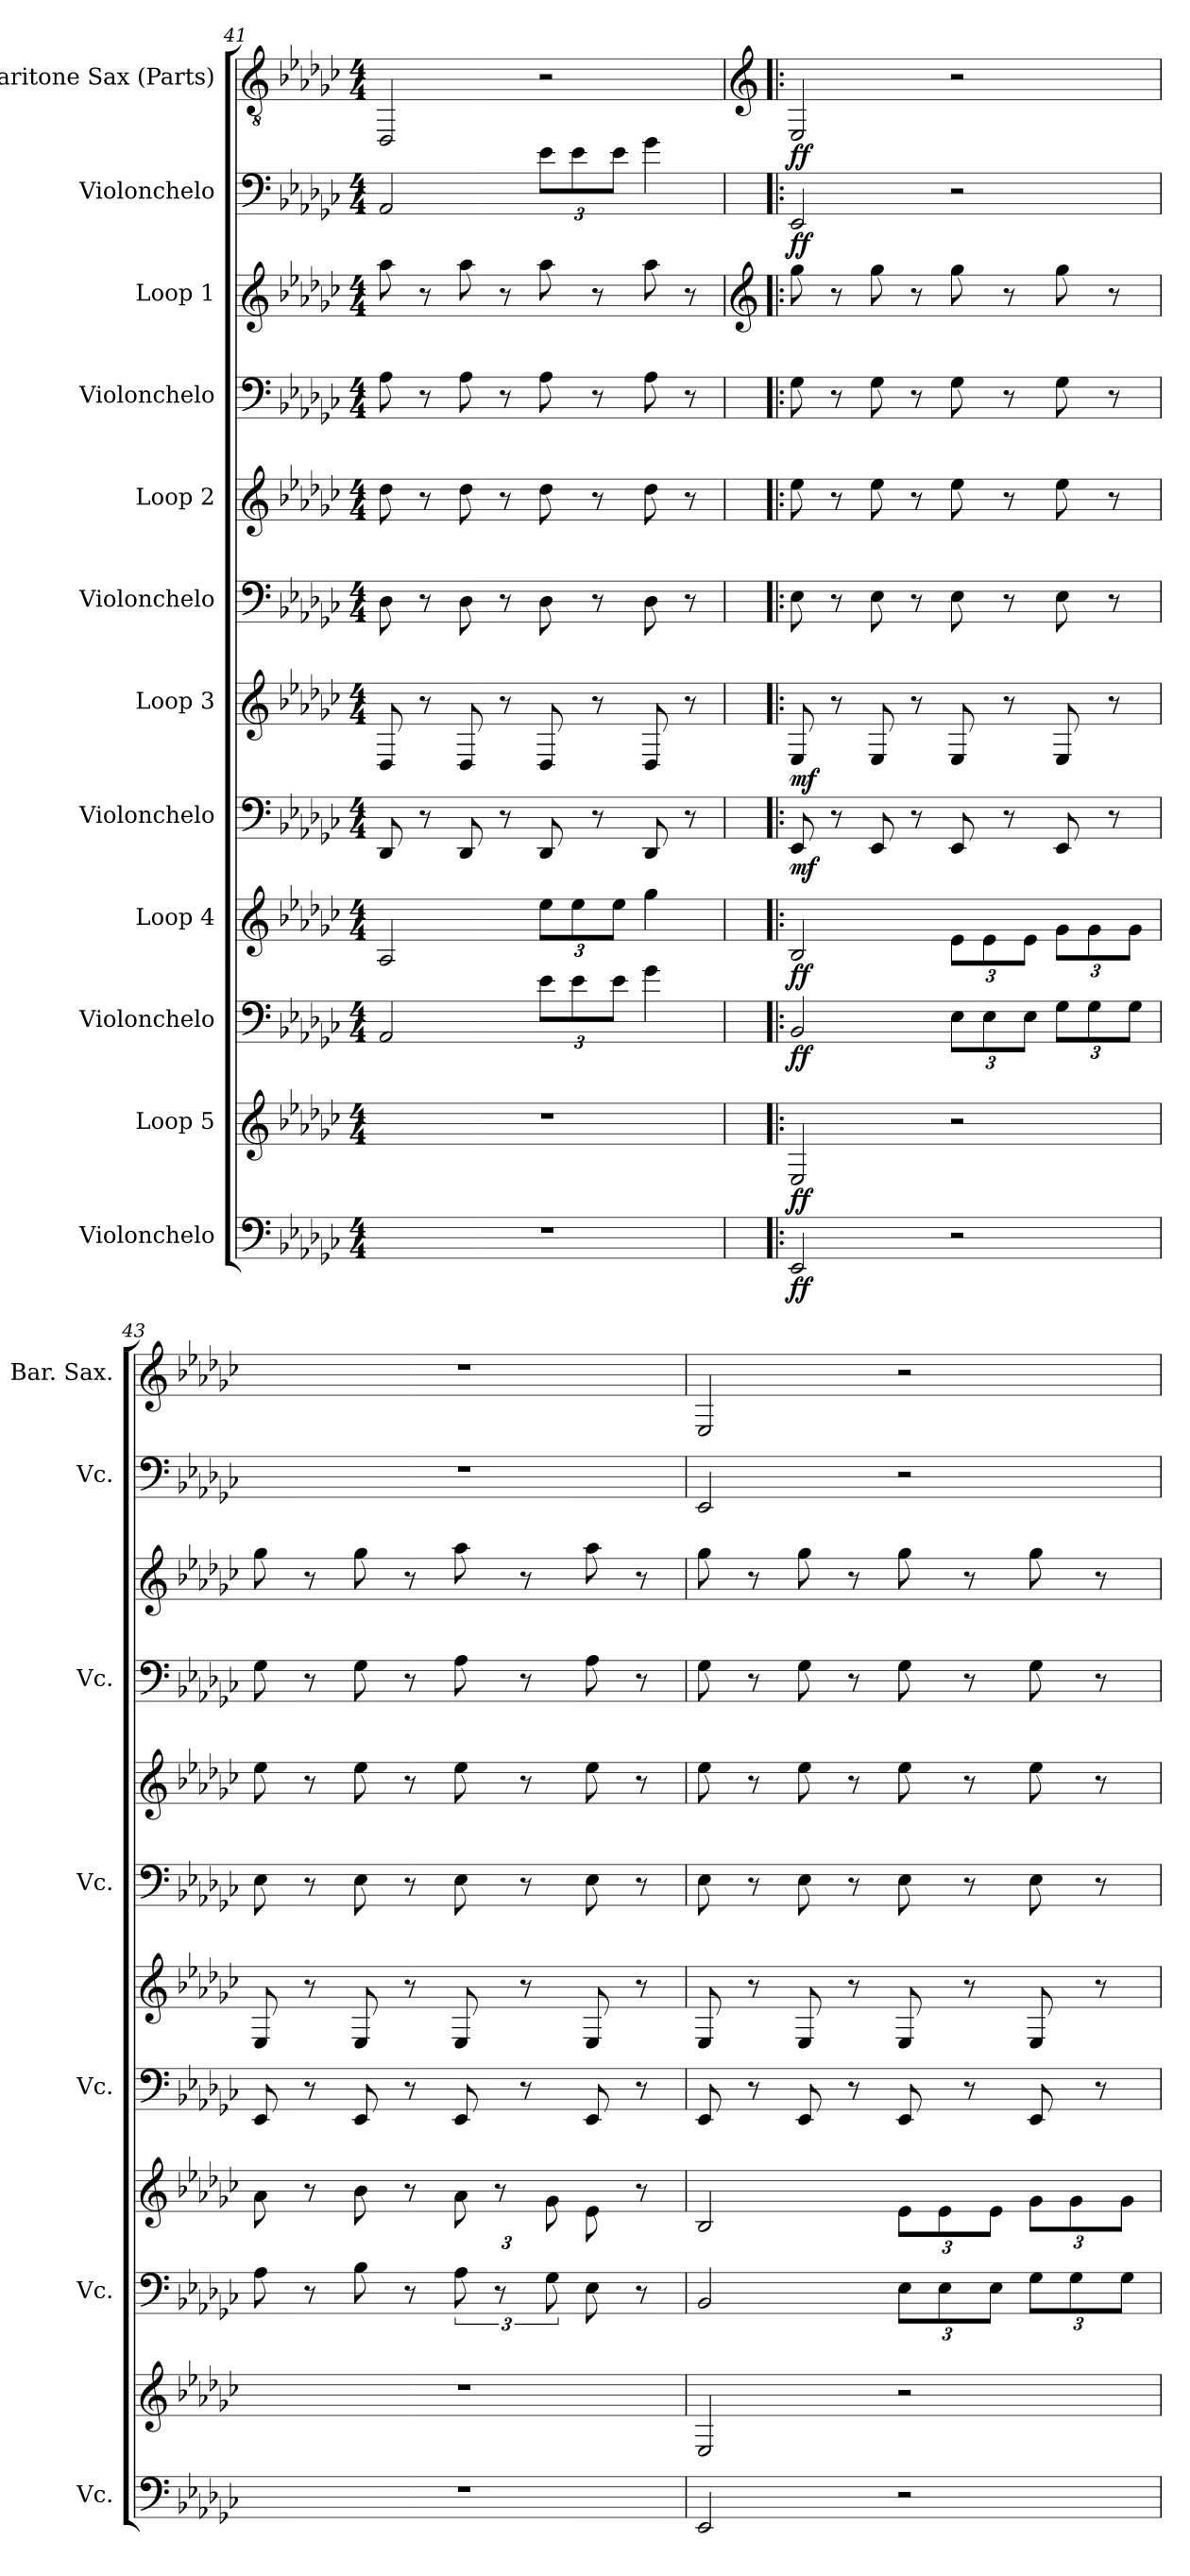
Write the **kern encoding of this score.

**kern	**dynam	**kern	**dynam	**kern	**dynam	**kern	**dynam	**kern	**dynam	**kern	**dynam	**kern	**kern	**kern	**kern	**kern	**dynam	**kern	**dynam
*part12	*part12	*part11	*part11	*part10	*part10	*part9	*part9	*part8	*part8	*part7	*part7	*part6	*part5	*part4	*part3	*part2	*part2	*part1	*part1
*staff12	*staff12	*staff11	*staff11	*staff10	*staff10	*staff9	*staff9	*staff8	*staff8	*staff7	*staff7	*staff6	*staff5	*staff4	*staff3	*staff2	*staff2	*staff1	*staff1
*I"Violonchelo	*	*I"Loop 5	*	*I"Violonchelo	*	*I"Loop 4	*	*I"Violonchelo	*	*I"Loop 3	*	*I"Violonchelo	*I"Loop 2	*I"Violonchelo	*I"Loop 1	*I"Violonchelo	*	*I"Baritone Sax (Parts)	*
*I'Vc.	*	*	*	*I'Vc.	*	*	*	*I'Vc.	*	*	*	*I'Vc.	*	*I'Vc.	*	*I'Vc.	*	*I'Bar. Sax.	*
!!LO:PB:g=z
*clefF4	*	*clefG2	*	*clefF4	*	*clefG2	*	*clefF4	*	*clefG2	*	*clefF4	*clefG2	*clefF4	*clefG2	*clefF4	*	*clefGv2	*
*	*	*ITrd19c33	*	*	*	*ITrd12c21	*	*	*	*ITrd12c21	*	*	*ITrd12c21	*	*ITrd12c21	*	*	*ITrd12c21	*
*k[b-e-a-d-g-c-]	*	*k[b-e-a-d-g-c-]	*	*k[b-e-a-d-g-c-]	*	*k[b-e-a-d-g-c-]	*	*k[b-e-a-d-g-c-]	*	*k[b-e-a-d-g-c-]	*	*k[b-e-a-d-g-c-]	*k[b-e-a-d-g-c-]	*k[b-e-a-d-g-c-]	*k[b-e-a-d-g-c-]	*k[b-e-a-d-g-c-]	*	*k[b-e-a-d-g-c-]	*
*M4/4	*	*M4/4	*	*M4/4	*	*M4/4	*	*M4/4	*	*M4/4	*	*M4/4	*M4/4	*M4/4	*M4/4	*M4/4	*	*M4/4	*
=41	=41	=41	=41	=41	=41	=41	=41	=41	=41	=41	=41	=41	=41	=41	=41	=41	=41	=41	=41
1r	.	1r	.	2AA-/	.	2AA-/	.	8DD-/	.	8DD-/	.	8D-\	8d-\	8A-\	8a-\	2AA-/	.	2DDD-/	.
.	.	.	.	.	.	.	.	8r	.	8r	.	8r	8r	8r	8r	.	.	.	.
.	.	.	.	.	.	.	.	8DD-/	.	8DD-/	.	8D-\	8d-\	8A-\	8a-\	.	.	.	.
.	.	.	.	.	.	.	.	8r	.	8r	.	8r	8r	8r	8r	.	.	.	.
*	*	*	*	*Xbrackettup	*	*Xbrackettup	*	*	*	*	*	*	*	*	*	*Xbrackettup	*	*	*
.	.	.	.	12e-\L	.	12e-\L	.	8DD-/	.	8DD-/	.	8D-\	8d-\	8A-\	8a-\	12e-\L	.	2r	.
.	.	.	.	12e-\	.	12e-\	.	.	.	.	.	.	.	.	.	12e-\	.	.	.
.	.	.	.	.	.	.	.	8r	.	8r	.	8r	8r	8r	8r	.	.	.	.
.	.	.	.	12e-\J	.	12e-\J	.	.	.	.	.	.	.	.	.	12e-\J	.	.	.
.	.	.	.	4g-\	.	4g-\	.	8DD-/	.	8DD-/	.	8D-\	8d-\	8A-\	8a-\	4g-\	.	.	.
.	.	.	.	.	.	.	.	8r	.	8r	.	8r	8r	8r	8r	.	.	.	.
=42!|:	=42!|:	=42!|:	=42!|:	=42!|:	=42!|:	=42!|:	=42!|:	=42!|:	=42!|:	=42!|:	=42!|:	=42!|:	=42!|:	=42!|:	=42!|:	=42!|:	=42!|:	=42!|:	=42!|:
*	*	*	*	*	*	*	*	*	*	*	*	*	*	*	*clefG2	*	*	*clefG2	*
!	!LO:DY:b	!	!LO:DY:b	!	!LO:DY:b	!	!LO:DY:b	!	!LO:DY:b	!	!LO:DY:b	!	!	!	!	!	!LO:DY:b	!	!LO:DY:b
2EE-/	ff	2EEE-/	ff	2BB-/	ff	2BB-/	ff	8EE-/	mf	8EE-/	mf	8E-\	8e-\	8G-\	8g-\	2EE-/	ff	2EE-/	ff
.	.	.	.	.	.	.	.	8r	.	8r	.	8r	8r	8r	8r	.	.	.	.
.	.	.	.	.	.	.	.	8EE-/	.	8EE-/	.	8E-\	8e-\	8G-\	8g-\	.	.	.	.
.	.	.	.	.	.	.	.	8r	.	8r	.	8r	8r	8r	8r	.	.	.	.
2r	.	2r	.	12E-\L	.	12E-\L	.	8EE-/	.	8EE-/	.	8E-\	8e-\	8G-\	8g-\	2r	.	2r	.
.	.	.	.	12E-\	.	12E-\	.	.	.	.	.	.	.	.	.	.	.	.	.
.	.	.	.	.	.	.	.	8r	.	8r	.	8r	8r	8r	8r	.	.	.	.
.	.	.	.	12E-\J	.	12E-\J	.	.	.	.	.	.	.	.	.	.	.	.	.
.	.	.	.	12G-\L	.	12G-\L	.	8EE-/	.	8EE-/	.	8E-\	8e-\	8G-\	8g-\	.	.	.	.
.	.	.	.	12G-\	.	12G-\	.	.	.	.	.	.	.	.	.	.	.	.	.
.	.	.	.	.	.	.	.	8r	.	8r	.	8r	8r	8r	8r	.	.	.	.
.	.	.	.	12G-\J	.	12G-\J	.	.	.	.	.	.	.	.	.	.	.	.	.
=43	=43	=43	=43	=43	=43	=43	=43	=43	=43	=43	=43	=43	=43	=43	=43	=43	=43	=43	=43
1r	.	1r	.	8A-\	.	8A-\	.	8EE-/	.	8EE-/	.	8E-\	8e-\	8G-\	8g-\	1r	.	1r	.
.	.	.	.	8r	.	8r	.	8r	.	8r	.	8r	8r	8r	8r	.	.	.	.
.	.	.	.	8B-\	.	8B-\	.	8EE-/	.	8EE-/	.	8E-\	8e-\	8G-\	8g-\	.	.	.	.
.	.	.	.	8r	.	8r	.	8r	.	8r	.	8r	8r	8r	8r	.	.	.	.
*	*	*	*	*brackettup	*	*	*	*	*	*	*	*	*	*	*	*	*	*	*
.	.	.	.	12A-\	.	12A-\	.	8EE-/	.	8EE-/	.	8E-\	8e-\	8A-\	8a-\	.	.	.	.
.	.	.	.	12r	.	12r	.	.	.	.	.	.	.	.	.	.	.	.	.
.	.	.	.	.	.	.	.	8r	.	8r	.	8r	8r	8r	8r	.	.	.	.
.	.	.	.	12G-\	.	12G-\	.	.	.	.	.	.	.	.	.	.	.	.	.
.	.	.	.	8E-\	.	8E-\	.	8EE-/	.	8EE-/	.	8E-\	8e-\	8A-\	8a-\	.	.	.	.
.	.	.	.	8r	.	8r	.	8r	.	8r	.	8r	8r	8r	8r	.	.	.	.
=44	=44	=44	=44	=44	=44	=44	=44	=44	=44	=44	=44	=44	=44	=44	=44	=44	=44	=44	=44
2EE-/	.	2EEE-/	.	2BB-/	.	2BB-/	.	8EE-/	.	8EE-/	.	8E-\	8e-\	8G-\	8g-\	2EE-/	.	2EE-/	.
.	.	.	.	.	.	.	.	8r	.	8r	.	8r	8r	8r	8r	.	.	.	.
.	.	.	.	.	.	.	.	8EE-/	.	8EE-/	.	8E-\	8e-\	8G-\	8g-\	.	.	.	.
.	.	.	.	.	.	.	.	8r	.	8r	.	8r	8r	8r	8r	.	.	.	.
*	*	*	*	*Xbrackettup	*	*	*	*	*	*	*	*	*	*	*	*	*	*	*
2r	.	2r	.	12E-\L	.	12E-\L	.	8EE-/	.	8EE-/	.	8E-\	8e-\	8G-\	8g-\	2r	.	2r	.
.	.	.	.	12E-\	.	12E-\	.	.	.	.	.	.	.	.	.	.	.	.	.
.	.	.	.	.	.	.	.	8r	.	8r	.	8r	8r	8r	8r	.	.	.	.
.	.	.	.	12E-\J	.	12E-\J	.	.	.	.	.	.	.	.	.	.	.	.	.
.	.	.	.	12G-\L	.	12G-\L	.	8EE-/	.	8EE-/	.	8E-\	8e-\	8G-\	8g-\	.	.	.	.
.	.	.	.	12G-\	.	12G-\	.	.	.	.	.	.	.	.	.	.	.	.	.
.	.	.	.	.	.	.	.	8r	.	8r	.	8r	8r	8r	8r	.	.	.	.
.	.	.	.	12G-\J	.	12G-\J	.	.	.	.	.	.	.	.	.	.	.	.	.
=	=	=	=	=	=	=	=	=	=	=	=	=	=	=	=	=	=	=	=
*-	*-	*-	*-	*-	*-	*-	*-	*-	*-	*-	*-	*-	*-	*-	*-	*-	*-	*-	*-
